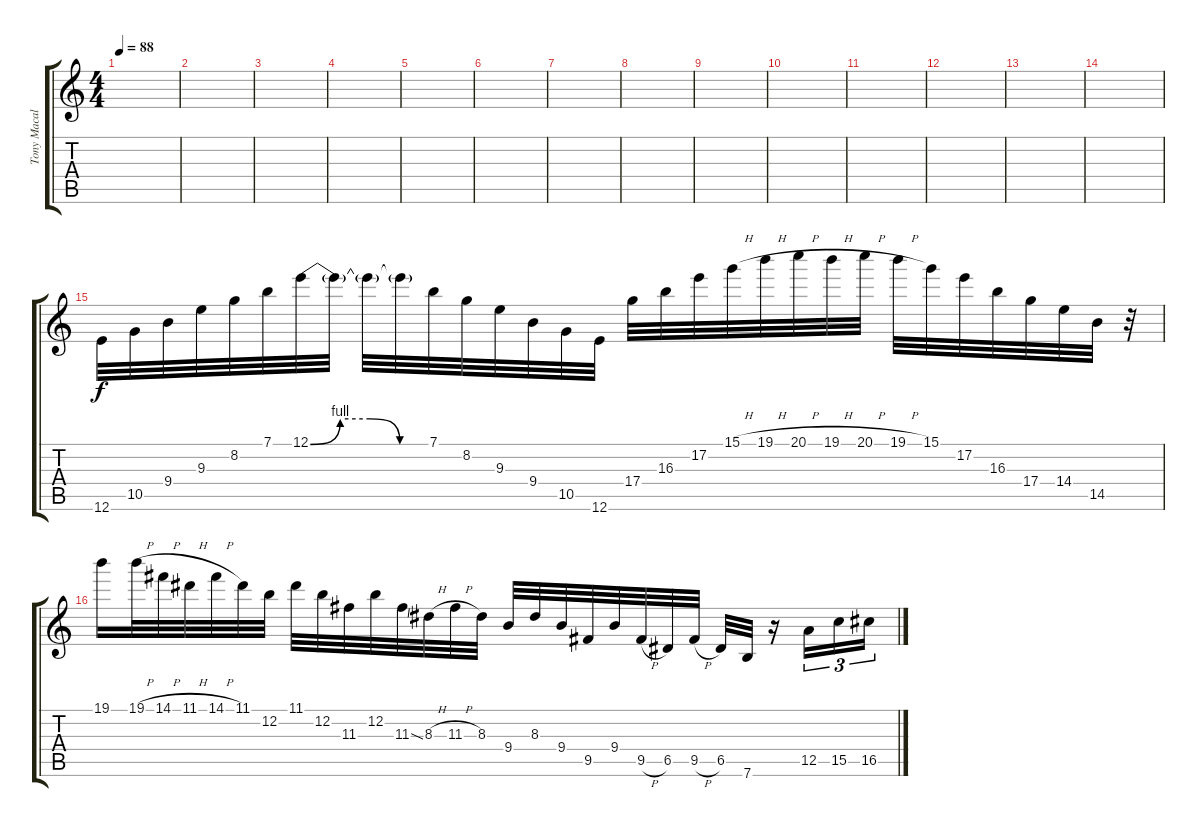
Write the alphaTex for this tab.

\track ("Tony Macalpine" "Tony Macal") {instrument distortionguitar}
\staff {score tabs}
\tuning (E4 B3 G3 D3 A2 E2) {hide}
\ts (4 4)
\tempo 88
\clef g2
\ks c
|
|
|
|
|
|
|
|
|
|
|
|
|
|
12.6.32 10.5.32 9.4.32 9.3.32 8.2.32 7.1.32 12.1{be (custom 0 0 15 4 30 4 45 0 60 0)}.32 12.1{t}.32 12.1{t}.32 12.1{t}.32 7.1.32 8.2.32 9.3.32 9.4.32 10.5.32 12.6.32 17.4.32 16.3.32 17.2.32 15.1{h}.32 19.1{h}.32 20.1{h}.32 19.1{h}.32 20.1{h}.32 19.1{h}.32 15.1.32 17.2.32 16.3.32 17.4.32 14.4.32 14.5.32 r.32 |
19.1.16 19.1{h}.32 14.1{h}.32 11.1{h}.32 14.1{h}.32 11.1.32 12.2.32 11.1.32 12.2.32 11.3.32 12.2.32 11.3{ss}.32 8.3{h}.32 11.3{h}.32 8.3.32 9.4.32 8.3.32 9.4.32 9.5.32 9.4.32 9.5{h}.32 6.5.32 9.5{h}.32 6.5.32 7.6.32 r.16 12.5.16{tu (3 2)} 15.5.16{tu (3 2)} 16.5.16{tu (3 2)}
